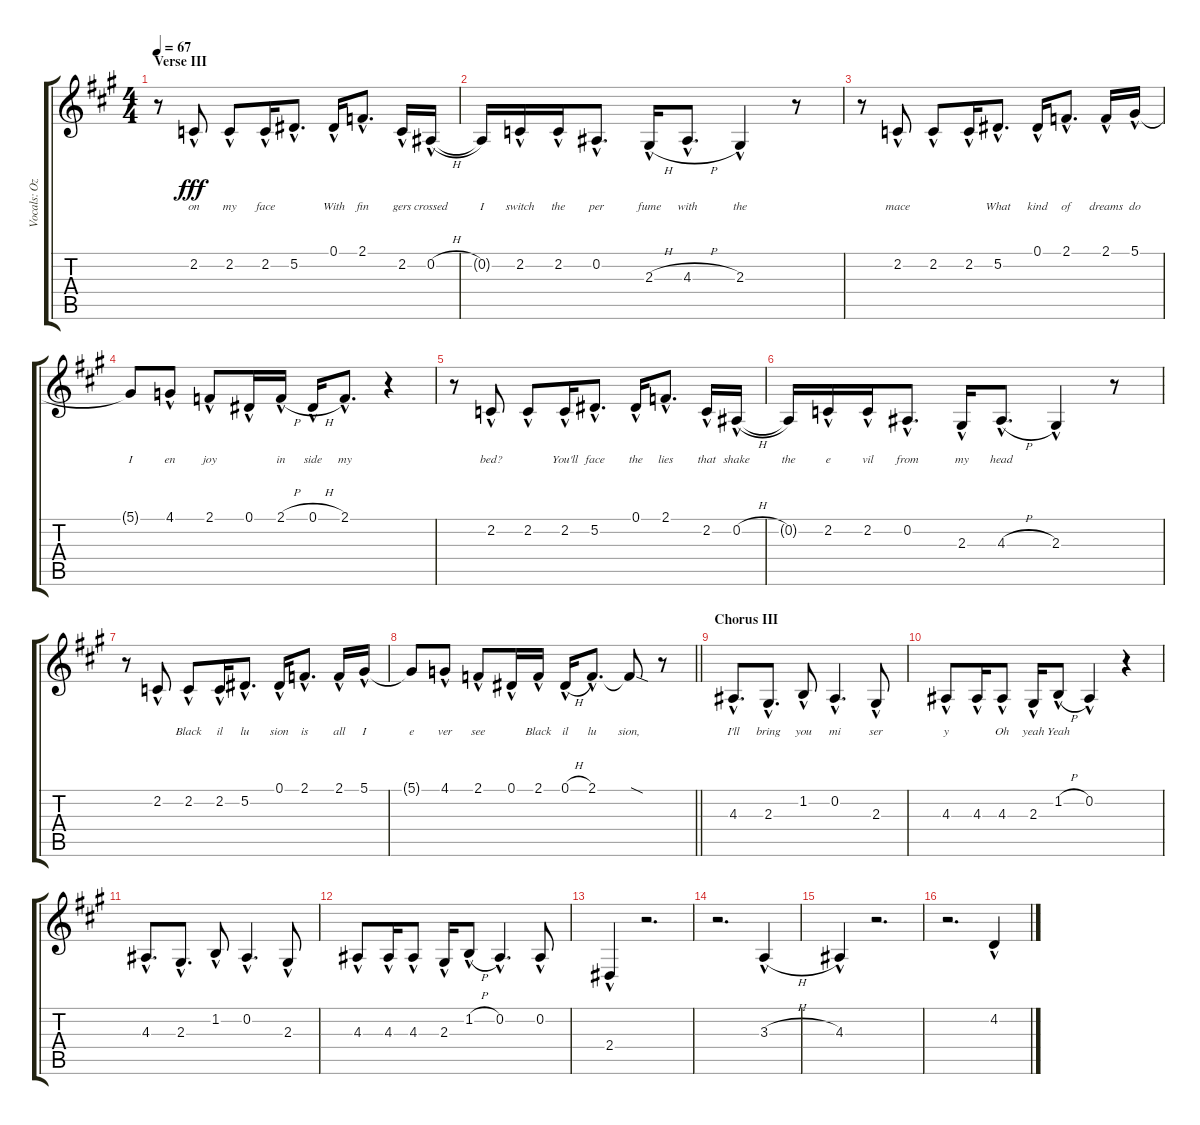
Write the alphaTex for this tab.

\track ("Vocals: Ozzy" "Vocals: Oz") {instrument lead2sawtooth}
\staff {score tabs}
\tuning (Eb4 Bb3 Gb3 Db3 Ab2 Eb2) {hide}
\ts (4 4)
\section ("" "Verse III")
\tempo 67
\clef g2
\ks a
r.8{dy fff} 2.2{hac}.8{lyrics (0 "on") lyrics (1 "") lyrics (2 "") lyrics (3 "") lyrics (4 "")} 2.2{hac}.8{lyrics (0 "my") lyrics (1 "") lyrics (2 "") lyrics (3 "") lyrics (4 "")} 2.2{hac}.16{lyrics (0 "face") lyrics (1 "") lyrics (2 "") lyrics (3 "") lyrics (4 "")} 5.2{hac}.8{d lyrics (0 "") lyrics (1 "") lyrics (2 "") lyrics (3 "") lyrics (4 "")} 0.1{hac}.16{lyrics (0 "With") lyrics (1 "") lyrics (2 "") lyrics (3 "") lyrics (4 "")} 2.1{hac}.8{d lyrics (0 "fin") lyrics (1 "") lyrics (2 "") lyrics (3 "") lyrics (4 "")} 2.2{hac}.16{lyrics (0 "gers") lyrics (1 "") lyrics (2 "") lyrics (3 "") lyrics (4 "")} 0.2{h hac}.16{lyrics (0 "crossed") lyrics (1 "") lyrics (2 "") lyrics (3 "") lyrics (4 "")} |
0.2{t}.16{lyrics (0 "I") lyrics (1 "") lyrics (2 "") lyrics (3 "") lyrics (4 "")} 2.2{hac}.16{lyrics (0 "switch") lyrics (1 "") lyrics (2 "") lyrics (3 "") lyrics (4 "")} 2.2{hac}.16{lyrics (0 "the") lyrics (1 "") lyrics (2 "") lyrics (3 "") lyrics (4 "")} 0.2{hac}.8{d lyrics (0 "per") lyrics (1 "") lyrics (2 "") lyrics (3 "") lyrics (4 "")} 2.3{h hac}.16{lyrics (0 "fume") lyrics (1 "") lyrics (2 "") lyrics (3 "") lyrics (4 "")} 4.3{h hac}.8{d lyrics (0 "with") lyrics (1 "") lyrics (2 "") lyrics (3 "") lyrics (4 "")} 2.3{hac}.4{lyrics (0 "the") lyrics (1 "") lyrics (2 "") lyrics (3 "") lyrics (4 "")} r.8 |
r.8 2.2{hac}.8{lyrics (0 "mace") lyrics (1 "") lyrics (2 "") lyrics (3 "") lyrics (4 "")} 2.2{hac}.8{lyrics (0 "") lyrics (1 "") lyrics (2 "") lyrics (3 "") lyrics (4 "")} 2.2{hac}.16{lyrics (0 "") lyrics (1 "") lyrics (2 "") lyrics (3 "") lyrics (4 "")} 5.2{hac}.8{d lyrics (0 "What") lyrics (1 "") lyrics (2 "") lyrics (3 "") lyrics (4 "")} 0.1{hac}.16{lyrics (0 "kind") lyrics (1 "") lyrics (2 "") lyrics (3 "") lyrics (4 "")} 2.1{hac}.8{d lyrics (0 "of") lyrics (1 "") lyrics (2 "") lyrics (3 "") lyrics (4 "")} 2.1{hac}.16{lyrics (0 "dreams") lyrics (1 "") lyrics (2 "") lyrics (3 "") lyrics (4 "")} 5.1{hac}.16{lyrics (0 "do") lyrics (1 "") lyrics (2 "") lyrics (3 "") lyrics (4 "")} |
5.1{t}.8{lyrics (0 "I") lyrics (1 "") lyrics (2 "") lyrics (3 "") lyrics (4 "")} 4.1{hac}.8{lyrics (0 "en") lyrics (1 "") lyrics (2 "") lyrics (3 "") lyrics (4 "")} 2.1{hac}.8{lyrics (0 "joy") lyrics (1 "") lyrics (2 "") lyrics (3 "") lyrics (4 "")} 0.1{hac}.16{lyrics (0 "") lyrics (1 "") lyrics (2 "") lyrics (3 "") lyrics (4 "")} 2.1{h hac}.16{lyrics (0 "in") lyrics (1 "") lyrics (2 "") lyrics (3 "") lyrics (4 "")} 0.1{h hac}.16{lyrics (0 "side") lyrics (1 "") lyrics (2 "") lyrics (3 "") lyrics (4 "")} 2.1{hac}.8{d lyrics (0 "my") lyrics (1 "") lyrics (2 "") lyrics (3 "") lyrics (4 "")} r.4 |
r.8 2.2{hac}.8{lyrics (0 "bed?") lyrics (1 "") lyrics (2 "") lyrics (3 "") lyrics (4 "")} 2.2{hac}.8{lyrics (0 "") lyrics (1 "") lyrics (2 "") lyrics (3 "") lyrics (4 "")} 2.2{hac}.16{lyrics (0 "You'll") lyrics (1 "") lyrics (2 "") lyrics (3 "") lyrics (4 "")} 5.2{hac}.8{d lyrics (0 "face") lyrics (1 "") lyrics (2 "") lyrics (3 "") lyrics (4 "")} 0.1{hac}.16{lyrics (0 "the") lyrics (1 "") lyrics (2 "") lyrics (3 "") lyrics (4 "")} 2.1{hac}.8{d lyrics (0 "lies") lyrics (1 "") lyrics (2 "") lyrics (3 "") lyrics (4 "")} 2.2{hac}.16{lyrics (0 "that") lyrics (1 "") lyrics (2 "") lyrics (3 "") lyrics (4 "")} 0.2{h hac}.16{lyrics (0 "shake") lyrics (1 "") lyrics (2 "") lyrics (3 "") lyrics (4 "")} |
0.2{t}.16{lyrics (0 "the") lyrics (1 "") lyrics (2 "") lyrics (3 "") lyrics (4 "")} 2.2{hac}.16{lyrics (0 "e") lyrics (1 "") lyrics (2 "") lyrics (3 "") lyrics (4 "")} 2.2{hac}.16{lyrics (0 "vil") lyrics (1 "") lyrics (2 "") lyrics (3 "") lyrics (4 "")} 0.2{hac}.8{d lyrics (0 "from") lyrics (1 "") lyrics (2 "") lyrics (3 "") lyrics (4 "")} 2.3{hac}.16{lyrics (0 "my") lyrics (1 "") lyrics (2 "") lyrics (3 "") lyrics (4 "")} 4.3{h hac}.8{d lyrics (0 "head") lyrics (1 "") lyrics (2 "") lyrics (3 "") lyrics (4 "")} 2.3{hac}.4{lyrics (0 "") lyrics (1 "") lyrics (2 "") lyrics (3 "") lyrics (4 "")} r.8 |
r.8 2.2{hac}.8{lyrics (0 "") lyrics (1 "") lyrics (2 "") lyrics (3 "") lyrics (4 "")} 2.2{hac}.8{lyrics (0 "Black") lyrics (1 "") lyrics (2 "") lyrics (3 "") lyrics (4 "")} 2.2{hac}.16{lyrics (0 "il") lyrics (1 "") lyrics (2 "") lyrics (3 "") lyrics (4 "")} 5.2{hac}.8{d lyrics (0 "lu") lyrics (1 "") lyrics (2 "") lyrics (3 "") lyrics (4 "")} 0.1{hac}.16{lyrics (0 "sion") lyrics (1 "") lyrics (2 "") lyrics (3 "") lyrics (4 "")} 2.1{hac}.8{d lyrics (0 "is") lyrics (1 "") lyrics (2 "") lyrics (3 "") lyrics (4 "")} 2.1{hac}.16{lyrics (0 "all") lyrics (1 "") lyrics (2 "") lyrics (3 "") lyrics (4 "")} 5.1{hac}.16{lyrics (0 "I") lyrics (1 "") lyrics (2 "") lyrics (3 "") lyrics (4 "")} |
\barLineRight lightlight
5.1{t}.8{lyrics (0 "e") lyrics (1 "") lyrics (2 "") lyrics (3 "") lyrics (4 "")} 4.1{hac}.8{lyrics (0 "ver") lyrics (1 "") lyrics (2 "") lyrics (3 "") lyrics (4 "")} 2.1{hac}.8{lyrics (0 "see") lyrics (1 "") lyrics (2 "") lyrics (3 "") lyrics (4 "")} 0.1{hac}.16{lyrics (0 "") lyrics (1 "") lyrics (2 "") lyrics (3 "") lyrics (4 "")} 2.1{hac}.16{lyrics (0 "Black") lyrics (1 "") lyrics (2 "") lyrics (3 "") lyrics (4 "")} 0.1{h hac}.16{lyrics (0 "il") lyrics (1 "") lyrics (2 "") lyrics (3 "") lyrics (4 "")} 2.1{hac}.8{d lyrics (0 "lu") lyrics (1 "") lyrics (2 "") lyrics (3 "") lyrics (4 "")} 2.1{sod t}.8{lyrics (0 "sion,") lyrics (1 "") lyrics (2 "") lyrics (3 "") lyrics (4 "")} r.8 |
\section ("" "Chorus III")
4.3{hac}.8{d lyrics (0 "I'll") lyrics (1 "") lyrics (2 "") lyrics (3 "") lyrics (4 "")} 2.3{hac}.8{d lyrics (0 "bring") lyrics (1 "") lyrics (2 "") lyrics (3 "") lyrics (4 "")} 1.2{hac}.8{lyrics (0 "you") lyrics (1 "") lyrics (2 "") lyrics (3 "") lyrics (4 "")} 0.2{hac}.4{d lyrics (0 "mi") lyrics (1 "") lyrics (2 "") lyrics (3 "") lyrics (4 "")} 2.3{hac}.8{lyrics (0 "ser") lyrics (1 "") lyrics (2 "") lyrics (3 "") lyrics (4 "")} |
4.3{hac}.8{lyrics (0 "y") lyrics (1 "") lyrics (2 "") lyrics (3 "") lyrics (4 "")} 4.3{hac}.16{lyrics (0 "") lyrics (1 "") lyrics (2 "") lyrics (3 "") lyrics (4 "")} 4.3{hac}.8{lyrics (0 "Oh") lyrics (1 "") lyrics (2 "") lyrics (3 "") lyrics (4 "")} 2.3{hac}.16{lyrics (0 "yeah") lyrics (1 "") lyrics (2 "") lyrics (3 "") lyrics (4 "")} 1.2{h hac}.8{lyrics (0 "Yeah") lyrics (1 "") lyrics (2 "") lyrics (3 "") lyrics (4 "")} 0.2{hac}.4{lyrics (0 "") lyrics (1 "") lyrics (2 "") lyrics (3 "") lyrics (4 "")} r.4 |
4.3{hac}.8{d} 2.3{hac}.8{d} 1.2{hac}.8 0.2{hac}.4{d} 2.3{hac}.8 |
4.3{hac}.8 4.3{hac}.16 4.3{hac}.8 2.3{hac}.16 1.2{h hac}.8 0.2{hac}.4{d} 0.2{hac}.8 |
2.4{hac}.4 r.2{d} |
r.2{d} 3.3{h hac}.4 |
4.3{hac}.4 r.2{d} |
r.2{d} 4.2{hac}.4
